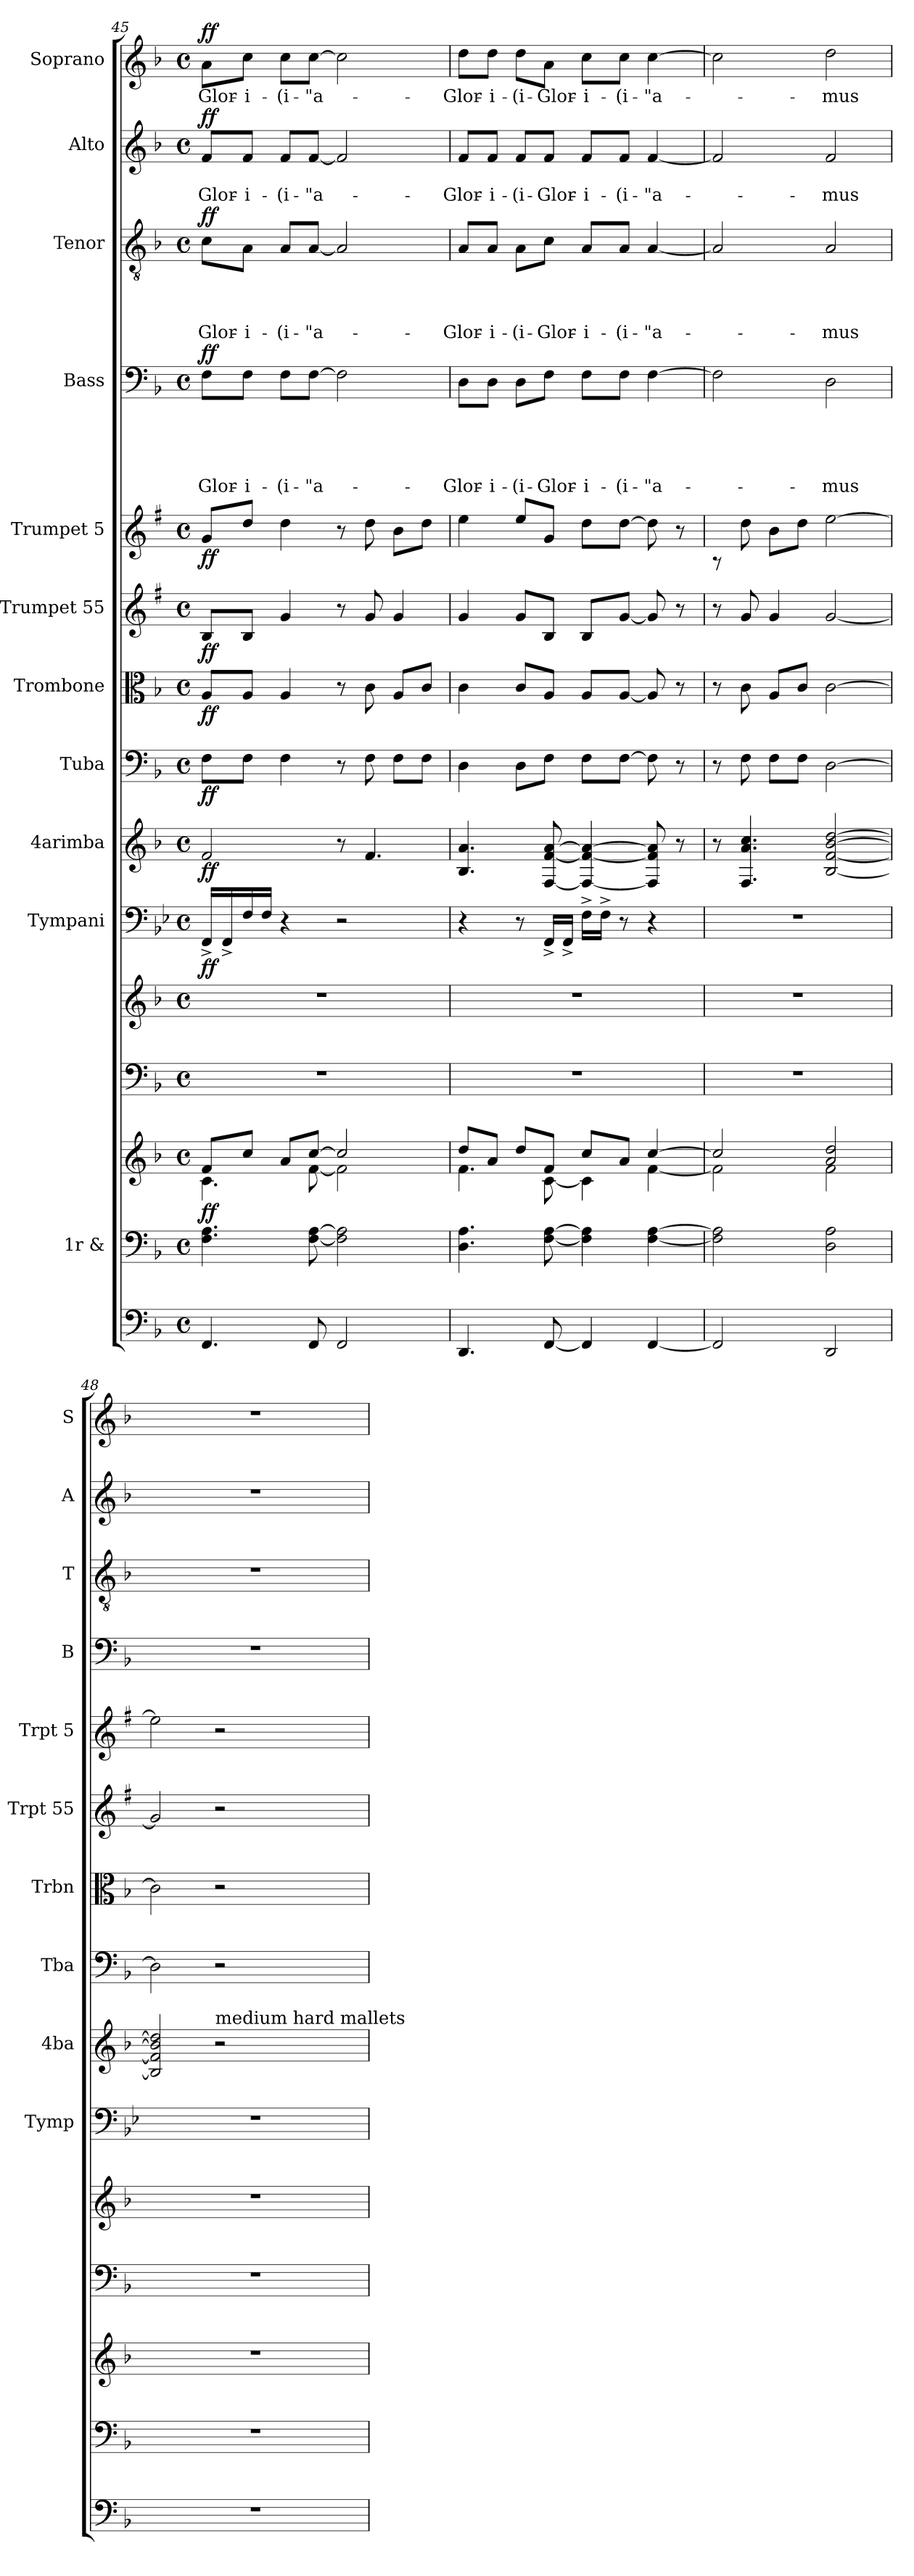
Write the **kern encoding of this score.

**kern	**kern	**kern	**dynam	**kern	**kern	**kern	**dynam	**kern	**dynam	**kern	**dynam	**kern	**dynam	**kern	**dynam	**kern	**dynam	**kern	**text	**text	**text	**text	**text	**dynam	**kern	**text	**text	**text	**text	**dynam	**kern	**text	**text	**dynam	**kern	**text	**dynam
*part14	*part13	*part13	*part13	*part12	*part11	*part10	*part10	*part9	*part9	*part8	*part8	*part7	*part7	*part6	*part6	*part5	*part5	*part4	*part4	*part4	*part4	*part4	*part4	*part4	*part3	*part3	*part3	*part3	*part3	*part3	*part2	*part2	*part2	*part2	*part1	*part1	*part1
*staff15	*staff14	*staff13	*staff13/14	*staff12	*staff11	*staff10	*staff10	*staff9	*staff9	*staff8	*staff8	*staff7	*staff7	*staff6	*staff6	*staff5	*staff5	*staff4	*staff4	*staff4	*staff4	*staff4	*staff4	*staff4	*staff3	*staff3	*staff3	*staff3	*staff3	*staff3	*staff2	*staff2	*staff2	*staff2	*staff1	*staff1	*staff1
*	*I"1r &	*	*	*	*	*I"Tympani	*	*I"4arimba	*	*I"Tuba	*	*I"Trombone	*	*I"Trumpet 55	*	*I"Trumpet 5	*	*I"Bass	*	*	*	*	*	*	*I"Tenor	*	*	*	*	*	*I"Alto	*	*	*	*I"Soprano	*	*
*	*	*	*	*	*	*I'Tymp	*	*I'4ba	*	*I'Tba	*	*I'Trbn	*	*I'Trpt 55	*	*I'Trpt 5	*	*I'B	*	*	*	*	*	*	*I'T	*	*	*	*	*	*I'A	*	*	*	*I'S	*	*
*clefF4	*clefF4	*clefG2	*	*clefF4	*clefG2	*clefF4	*	*clefG2	*	*clefF4	*	*clefC3	*	*clefG2	*	*clefG2	*	*clefF4	*	*	*	*	*	*	*clefGv2	*	*	*	*	*	*clefG2	*	*	*	*clefG2	*	*
*	*	*	*	*	*	*	*	*	*	*	*	*	*	*ITrd1c2	*	*ITrd1c2	*	*	*	*	*	*	*	*	*	*	*	*	*	*	*	*	*	*	*	*	*
*k[b-]	*k[b-]	*k[b-]	*	*k[b-]	*k[b-]	*k[b-e-]	*	*k[b-]	*	*k[b-]	*	*k[b-]	*	*k[b-]	*	*k[b-]	*	*k[b-]	*	*	*	*	*	*	*k[b-]	*	*	*	*	*	*k[b-]	*	*	*	*k[b-]	*	*
*F:	*F:	*F:	*	*F:	*F:	*B-:	*	*F:	*	*F:	*	*F:	*	*F:	*	*F:	*	*F:	*	*	*	*	*	*	*F:	*	*	*	*	*	*F:	*	*	*	*F:	*	*
*M4/4	*M4/4	*M4/4	*	*M4/4	*M4/4	*M4/4	*	*M4/4	*	*M4/4	*	*M4/4	*	*M4/4	*	*M4/4	*	*M4/4	*	*	*	*	*	*	*M4/4	*	*	*	*	*	*M4/4	*	*	*	*M4/4	*	*
*met(c)	*met(c)	*met(c)	*	*met(c)	*met(c)	*met(c)	*	*met(c)	*	*met(c)	*	*met(c)	*	*met(c)	*	*met(c)	*	*met(c)	*	*	*	*	*	*	*met(c)	*	*	*	*	*	*met(c)	*	*	*	*met(c)	*	*
=45	=45	=45	=45	=45	=45	=45	=45	=45	=45	=45	=45	=45	=45	=45	=45	=45	=45	=45	=45	=45	=45	=45	=45	=45	=45	=45	=45	=45	=45	=45	=45	=45	=45	=45	=45	=45	=45
*	*	*^	*	*	*	*	*	*	*	*	*	*	*	*	*	*	*	*	*	*	*	*	*	*	*	*	*	*	*	*	*	*	*	*	*	*	*
!	!	!	!	!LO:DY:b	!	!	!	!LO:DY:b	!	!LO:DY:b	!	!LO:DY:b	!	!LO:DY:b	!	!LO:DY:b	!	!LO:DY:b	!	!	!	!	!	!LO:LY:b	!LO:DY:a	!	!	!	!	!LO:LY:b	!LO:DY:a	!	!	!LO:LY:b	!LO:DY:a	!	!LO:LY:b	!LO:DY:a
4.FF/	4.F\ 4.A\	8f/L	4.c\	ff	1r	1r	16FF^</LL	ff	2f/	ff	8F\L	ff	8A/L	ff	8A/L	ff	8f/L	ff	8F\L	.	.	.	.	Glor-	ff	8c\L	.	.	.	Glor-	ff	8f/L	.	Glor-	ff	8a\L	Glor-	ff
.	.	.	.	.	.	.	16FF^</	.	.	.	.	.	.	.	.	.	.	.	.	.	.	.	.	.	.	.	.	.	.	.	.	.	.	.	.	.	.	.
!	!	!	!	!	!	!	!	!	!	!	!	!	!	!	!	!	!	!	!	!	!	!	!	!LO:LY:b:rj	!	!	!	!	!	!LO:LY:b:rj	!	!	!	!LO:LY:b:rj	!	!	!LO:LY:b:rj	!
.	.	8cc/J	.	.	.	.	16F/	.	.	.	8F\J	.	8A/J	.	8A/J	.	8cc/J	.	8F\J	.	.	.	.	-i-	.	8A\J	.	.	.	-i-	.	8f/J	.	-i-	.	8cc\J	-i-	.
.	.	.	.	.	.	.	16F/JJ	.	.	.	.	.	.	.	.	.	.	.	.	.	.	.	.	.	.	.	.	.	.	.	.	.	.	.	.	.	.	.
!	!	!	!	!	!	!	!	!	!	!	!	!	!	!	!	!	!	!	!	!	!	!	!	!LO:LY:b	!	!	!	!	!	!LO:LY:b	!	!	!	!LO:LY:b	!	!	!LO:LY:b	!
.	.	8a/L	.	.	.	.	4r	.	.	.	4F\	.	4A/	.	4f/	.	4cc\	.	8F\L	.	.	.	.	-(i-	.	8A/L	.	.	.	-(i-	.	8f/L	.	-(i-	.	8cc\L	-(i-	.
!	!	!	!	!	!	!	!	!	!	!	!	!	!	!	!	!	!	!	!	!	!	!	!	!LO:LY:b:rj	!	!	!	!	!	!LO:LY:b:rj	!	!	!	!LO:LY:b:rj	!	!	!LO:LY:b:rj	!
8FF/	[<8F\ [>8A\	[>8cc/J	[<8f\	.	.	.	.	.	.	.	.	.	.	.	.	.	.	.	[>8F\J	.	.	.	.	-"a-	.	[<8A/J	.	.	.	-"a-	.	[<8f/J	.	-"a-	.	[>8cc\J	-"a-	.
2FF/	2F\] 2A\]	2cc/]	2f\]	.	.	.	2r	.	8r	.	8r	.	8r	.	8r	.	8r	.	2F\]	.	.	.	.	.	.	2A/]	.	.	.	.	.	2f/]	.	.	.	2cc\]	.	.
.	.	.	.	.	.	.	.	.	4.f/	.	8F\	.	8c\	.	8f/	.	8cc\	.	.	.	.	.	.	.	.	.	.	.	.	.	.	.	.	.	.	.	.	.
.	.	.	.	.	.	.	.	.	.	.	8F\L	.	8A/L	.	4f/	.	8a\L	.	.	.	.	.	.	.	.	.	.	.	.	.	.	.	.	.	.	.	.	.
.	.	.	.	.	.	.	.	.	.	.	8F\J	.	8c/J	.	.	.	8cc\J	.	.	.	.	.	.	.	.	.	.	.	.	.	.	.	.	.	.	.	.	.
=46	=46	=46	=46	=46	=46	=46	=46	=46	=46	=46	=46	=46	=46	=46	=46	=46	=46	=46	=46	=46	=46	=46	=46	=46	=46	=46	=46	=46	=46	=46	=46	=46	=46	=46	=46	=46	=46	=46
!	!	!	!	!	!	!	!	!	!	!	!	!	!	!	!	!	!	!	!	!	!	!	!	!LO:LY:b	!	!	!	!	!	!LO:LY:b	!	!	!	!LO:LY:b	!	!	!LO:LY:b	!
4.DD/	4.D\ 4.A\	8dd/L	4.f\	.	1r	1r	4r	.	4.B-/ 4.a/	.	4D\	.	4c\	.	4f/	.	4dd\	.	8D\L	.	.	.	.	-Glor-	.	8A/L	.	.	.	-Glor-	.	8f/L	.	-Glor-	.	8dd\L	-Glor-	.
!	!	!	!	!	!	!	!	!	!	!	!	!	!	!	!	!	!	!	!	!	!	!	!	!LO:LY:b	!	!	!	!	!	!LO:LY:b	!	!	!	!LO:LY:b	!	!	!LO:LY:b	!
.	.	8a/J	.	.	.	.	.	.	.	.	.	.	.	.	.	.	.	.	8D\J	.	.	.	.	-i-	.	8A/J	.	.	.	-i-	.	8f/J	.	-i-	.	8dd\J	-i-	.
!	!	!	!	!	!	!	!	!	!	!	!	!	!	!	!	!	!	!	!	!	!	!	!	!LO:LY:b	!	!	!	!	!	!LO:LY:b	!	!	!	!LO:LY:b	!	!	!LO:LY:b	!
.	.	8dd/L	.	.	.	.	8r	.	.	.	8D\L	.	8c/L	.	8f/L	.	8dd/L	.	8D\L	.	.	.	.	-(i-	.	8A\L	.	.	.	-(i-	.	8f/L	.	-(i-	.	8dd\L	-(i-	.
!	!	!	!	!	!	!	!	!	!	!	!	!	!	!	!	!	!	!	!	!	!	!	!	!LO:LY:b:rj	!	!	!	!	!	!LO:LY:b:rj	!	!	!	!LO:LY:b:rj	!	!	!LO:LY:b:rj	!
[<8FF/	[<8F\ [>8A\	8f/J	[<8c\	.	.	.	16FF^</LL	.	[<8F/ [<8f/ [>8a/	.	8F\J	.	8A/J	.	8A/J	.	8f/J	.	8F\J	.	.	.	.	-Glor-	.	8c\J	.	.	.	-Glor-	.	8f/J	.	-Glor-	.	8a\J	-Glor-	.
.	.	.	.	.	.	.	16FF^</JJ	.	.	.	.	.	.	.	.	.	.	.	.	.	.	.	.	.	.	.	.	.	.	.	.	.	.	.	.	.	.	.
!	!	!	!	!	!	!	!	!	!	!	!	!	!	!	!	!	!	!	!	!	!	!	!	!LO:LY:b	!	!	!	!	!	!LO:LY:b	!	!	!	!LO:LY:b	!	!	!LO:LY:b	!
4FF/]	4F\] 4A\]	8cc/L	4c\]	.	.	.	16F^>\LL	.	4F/_ 4f/_ 4a/_	.	8F\L	.	8A/L	.	8A/L	.	8cc\L	.	8F\L	.	.	.	.	-i-	.	8A/L	.	.	.	-i-	.	8f/L	.	-i-	.	8cc\L	-i-	.
.	.	.	.	.	.	.	16F^>\JJ	.	.	.	.	.	.	.	.	.	.	.	.	.	.	.	.	.	.	.	.	.	.	.	.	.	.	.	.	.	.	.
!	!	!	!	!	!	!	!	!	!	!	!	!	!	!	!	!	!	!	!	!	!	!	!	!LO:LY:b	!	!	!	!	!	!LO:LY:b	!	!	!	!LO:LY:b	!	!	!LO:LY:b	!
.	.	8a/J	.	.	.	.	8r	.	.	.	[>8F\J	.	[<8A/J	.	[<8f/J	.	[>8cc\J	.	8F\J	.	.	.	.	-(i-	.	8A/J	.	.	.	-(i-	.	8f/J	.	-(i-	.	8cc\J	-(i-	.
!	!	!	!	!	!	!	!	!	!	!	!	!	!	!	!	!	!	!	!	!	!	!	!	!LO:LY:b	!	!	!	!	!	!LO:LY:b	!	!	!	!LO:LY:b	!	!	!LO:LY:b	!
[<4FF/	[<4F\ [>4A\	[>4cc/	[<4f\	.	.	.	4r	.	8F/] 8f/] 8a/]	.	8F\]	.	8A/]	.	8f/]	.	8cc\]	.	[>4F\	.	.	.	.	-"a-	.	[<4A/	.	.	.	-"a-	.	[<4f/	.	-"a-	.	[>4cc\	-"a-	.
.	.	.	.	.	.	.	.	.	8r	.	8r	.	8r	.	8r	.	8r	.	.	.	.	.	.	.	.	.	.	.	.	.	.	.	.	.	.	.	.	.
=47	=47	=47	=47	=47	=47	=47	=47	=47	=47	=47	=47	=47	=47	=47	=47	=47	=47	=47	=47	=47	=47	=47	=47	=47	=47	=47	=47	=47	=47	=47	=47	=47	=47	=47	=47	=47	=47	=47
2FF/]	2F\] 2A\]	2cc/]	2f\]	.	1r	1r	1r	.	8r	.	8r	.	8r	.	8r	.	8rG	.	2F\]	.	.	.	.	.	.	2A/]	.	.	.	.	.	2f/]	.	.	.	2cc\]	.	.
.	.	.	.	.	.	.	.	.	4.F/ 4.a/ 4.cc/	.	8F\	.	8c\	.	8f/	.	8cc\	.	.	.	.	.	.	.	.	.	.	.	.	.	.	.	.	.	.	.	.	.
.	.	.	.	.	.	.	.	.	.	.	8F\L	.	8A/L	.	4f/	.	8a\L	.	.	.	.	.	.	.	.	.	.	.	.	.	.	.	.	.	.	.	.	.
.	.	.	.	.	.	.	.	.	.	.	8F\J	.	8c/J	.	.	.	8cc\J	.	.	.	.	.	.	.	.	.	.	.	.	.	.	.	.	.	.	.	.	.
!	!	!	!	!	!	!	!	!	!	!	!	!	!	!	!	!	!	!	!	!	!	!	!	!LO:LY:b	!	!	!	!	!	!LO:LY:b	!	!	!	!LO:LY:b	!	!	!LO:LY:b	!
2DD/	2D\ 2A\	2a/ 2dd/	2f\	.	.	.	.	.	[<2B-/ [<2f/ [>2b-/ [>2dd/	.	[>2D\	.	[>2c\	.	[<2f/	.	[>2dd\	.	2D\	.	.	.	.	-mus	.	2A/	.	.	.	-mus	.	2f/	.	-mus	.	2dd\	-mus	.
*	*	*v	*v	*	*	*	*	*	*	*	*	*	*	*	*	*	*	*	*	*	*	*	*	*	*	*	*	*	*	*	*	*	*	*	*	*	*	*
=48	=48	=48	=48	=48	=48	=48	=48	=48	=48	=48	=48	=48	=48	=48	=48	=48	=48	=48	=48	=48	=48	=48	=48	=48	=48	=48	=48	=48	=48	=48	=48	=48	=48	=48	=48	=48	=48
1r	1r	1r	.	1r	1r	1r	.	2B-/] 2f/] 2b-/] 2dd/]	.	2D\]	.	2c\]	.	2f/]	.	2dd\]	.	1r	.	.	.	.	.	.	1r	.	.	.	.	.	1r	.	.	.	1r	.	.
!	!	!	!	!	!	!	!	!LO:TX:a:t=medium hard mallets	!	!	!	!	!	!	!	!	!	!	!	!	!	!	!	!	!	!	!	!	!	!	!	!	!	!	!	!	!
.	.	.	.	.	.	.	.	2r	.	2r	.	2r	.	2r	.	2r	.	.	.	.	.	.	.	.	.	.	.	.	.	.	.	.	.	.	.	.	.
=	=	=	=	=	=	=	=	=	=	=	=	=	=	=	=	=	=	=	=	=	=	=	=	=	=	=	=	=	=	=	=	=	=	=	=	=	=
*-	*-	*-	*-	*-	*-	*-	*-	*-	*-	*-	*-	*-	*-	*-	*-	*-	*-	*-	*-	*-	*-	*-	*-	*-	*-	*-	*-	*-	*-	*-	*-	*-	*-	*-	*-	*-	*-
